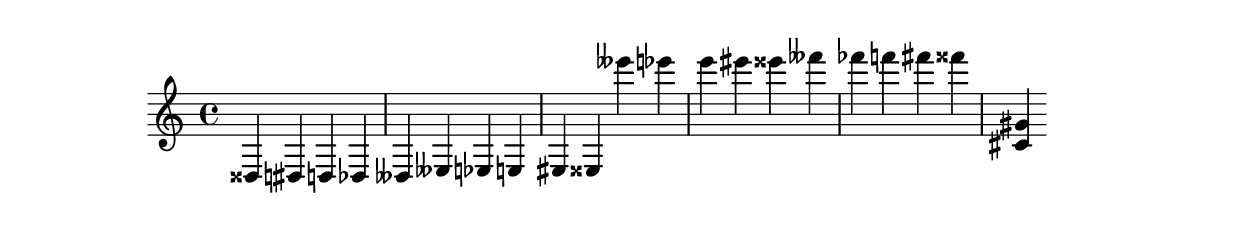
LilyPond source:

\version "2.19.21"

\header {

  texidoc = "Ledger lines are shortened when there are accidentals.
This happens only for the single ledger line close to the note head,
and only if the accidental is horizontally close to the head.  "
  
}


\relative {
  disis
  dis
  d
  des
  deses
  eses
  es
  e
  eis
  eisis
  eses'''
  es
  e
  eis
  eisis
  feses
  fes
  f
  fis
  fisis
  <cis,, gis'>
  
} 

